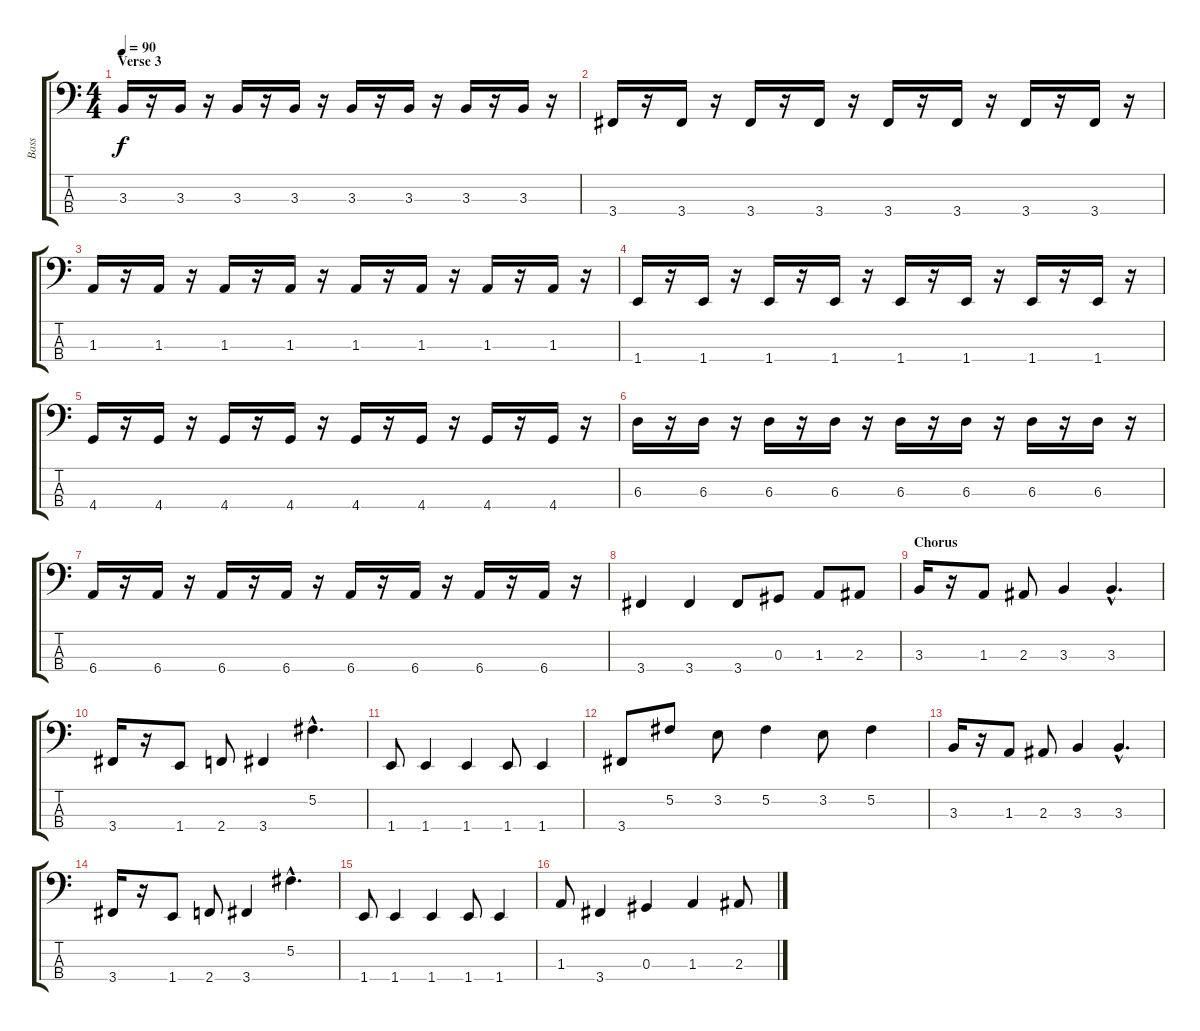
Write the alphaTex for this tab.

\track ("Bass" "Bass") {instrument electricbasspick}
\staff {score tabs}
\tuning (Gb2 Db2 Ab1 Eb1) {hide}
\ts (4 4)
\section ("" "Verse 3")
\tempo 90
\clef f4
\ks c
3.3.16{dy f} r.16 3.3.16 r.16 3.3.16 r.16 3.3.16 r.16 3.3.16 r.16 3.3.16 r.16 3.3.16 r.16 3.3.16 r.16 |
3.4.16 r.16 3.4.16 r.16 3.4.16 r.16 3.4.16 r.16 3.4.16 r.16 3.4.16 r.16 3.4.16 r.16 3.4.16 r.16 |
1.3.16 r.16 1.3.16 r.16 1.3.16 r.16 1.3.16 r.16 1.3.16 r.16 1.3.16 r.16 1.3.16 r.16 1.3.16 r.16 |
1.4.16 r.16 1.4.16 r.16 1.4.16 r.16 1.4.16 r.16 1.4.16 r.16 1.4.16 r.16 1.4.16 r.16 1.4.16 r.16 |
4.4.16 r.16 4.4.16 r.16 4.4.16 r.16 4.4.16 r.16 4.4.16 r.16 4.4.16 r.16 4.4.16 r.16 4.4.16 r.16 |
6.3.16 r.16 6.3.16 r.16 6.3.16 r.16 6.3.16 r.16 6.3.16 r.16 6.3.16 r.16 6.3.16 r.16 6.3.16 r.16 |
6.4.16 r.16 6.4.16 r.16 6.4.16 r.16 6.4.16 r.16 6.4.16 r.16 6.4.16 r.16 6.4.16 r.16 6.4.16 r.16 |
3.4.4 3.4.4 3.4.8 0.3.8 1.3.8 2.3.8 |
\section ("" "Chorus")
3.3.16 r.16 1.3.8 2.3.8 3.3.4 3.3{hac}.4{d} |
3.4.16 r.16 1.4.8 2.4.8 3.4.4 5.2{hac}.4{d} |
1.4.8 1.4.4 1.4.4 1.4.8 1.4.4 |
3.4.8 5.2.8 3.2.8 5.2.4 3.2.8 5.2.4 |
3.3.16 r.16 1.3.8 2.3.8 3.3.4 3.3{hac}.4{d} |
3.4.16 r.16 1.4.8 2.4.8 3.4.4 5.2{hac}.4{d} |
1.4.8 1.4.4 1.4.4 1.4.8 1.4.4 |
1.3.8 3.4.4 0.3.4 1.3.4 2.3.8
